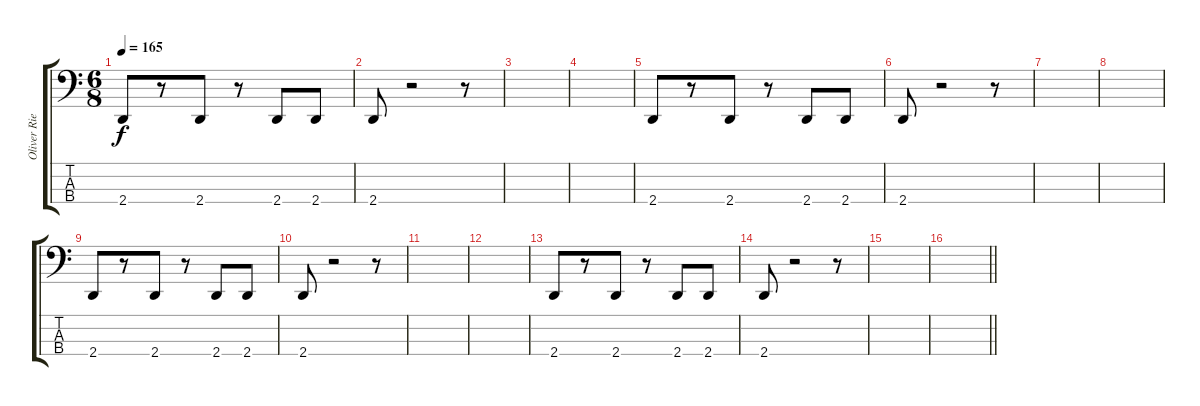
\track ("Oliver Riedel" "Oliver Rie") {instrument electricbassfinger}
\staff {score tabs}
\tuning (E2 C2 G1 C1) {hide}
\ts (6 8)
\tempo 165
\clef f4
\ks c
2.4.8{dy f} r.8 2.4.8 r.8 2.4.8 2.4.8 |
2.4.8 r.2 r.8 |
|
|
2.4.8 r.8 2.4.8 r.8 2.4.8 2.4.8 |
2.4.8 r.2 r.8 |
|
|
2.4.8 r.8 2.4.8 r.8 2.4.8 2.4.8 |
2.4.8 r.2 r.8 |
|
|
2.4.8 r.8 2.4.8 r.8 2.4.8 2.4.8 |
2.4.8 r.2 r.8 |
|
\barLineRight lightlight
